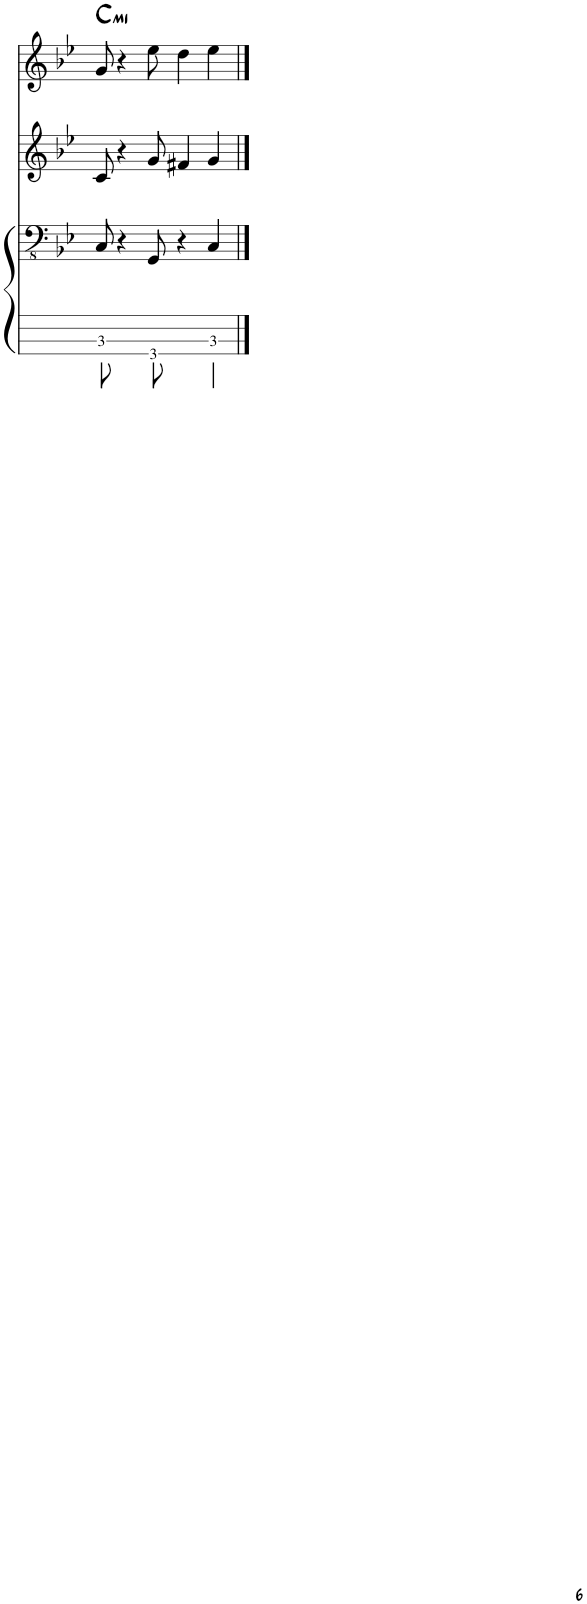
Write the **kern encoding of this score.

**kern	**kern	**kern	**kern	**harte
*part4	*part3	*part2	*part1	*part1
*staff4	*staff3	*staff2	*staff1	*
*I"Guitare Basse (Tablature)	*I"Basse acoustique	*I"Clarinette en Sib	*I"Trompette en Sib	*
*	*	*I'Cl	*I'Tpt	*
!!LO:PB:g=z
*	*clefFv4	*clefG2	*clefG2	*
*	*	*ITrd1c2	*ITrd1c2	*
*k[b-e-]	*k[b-e-]	*k[b-e-]	*k[b-e-]	*
*M4/4	*M4/4	*M4/4	*M4/4	*
=109	=109	=109	=109	=109
!	!	!	!	!LO:H:kt=mi
8CC\	8CC/	8c/	8g/	C:min
4r	4r	4r	4r	.
8GGG\	8GGG/	8g/	8ee-\	.
4r	4r	4f#X/	4dd\	.
4CC\	4CC/	4g/	4ee-\	.
==	==	==	==	==
*-	*-	*-	*-	*-
